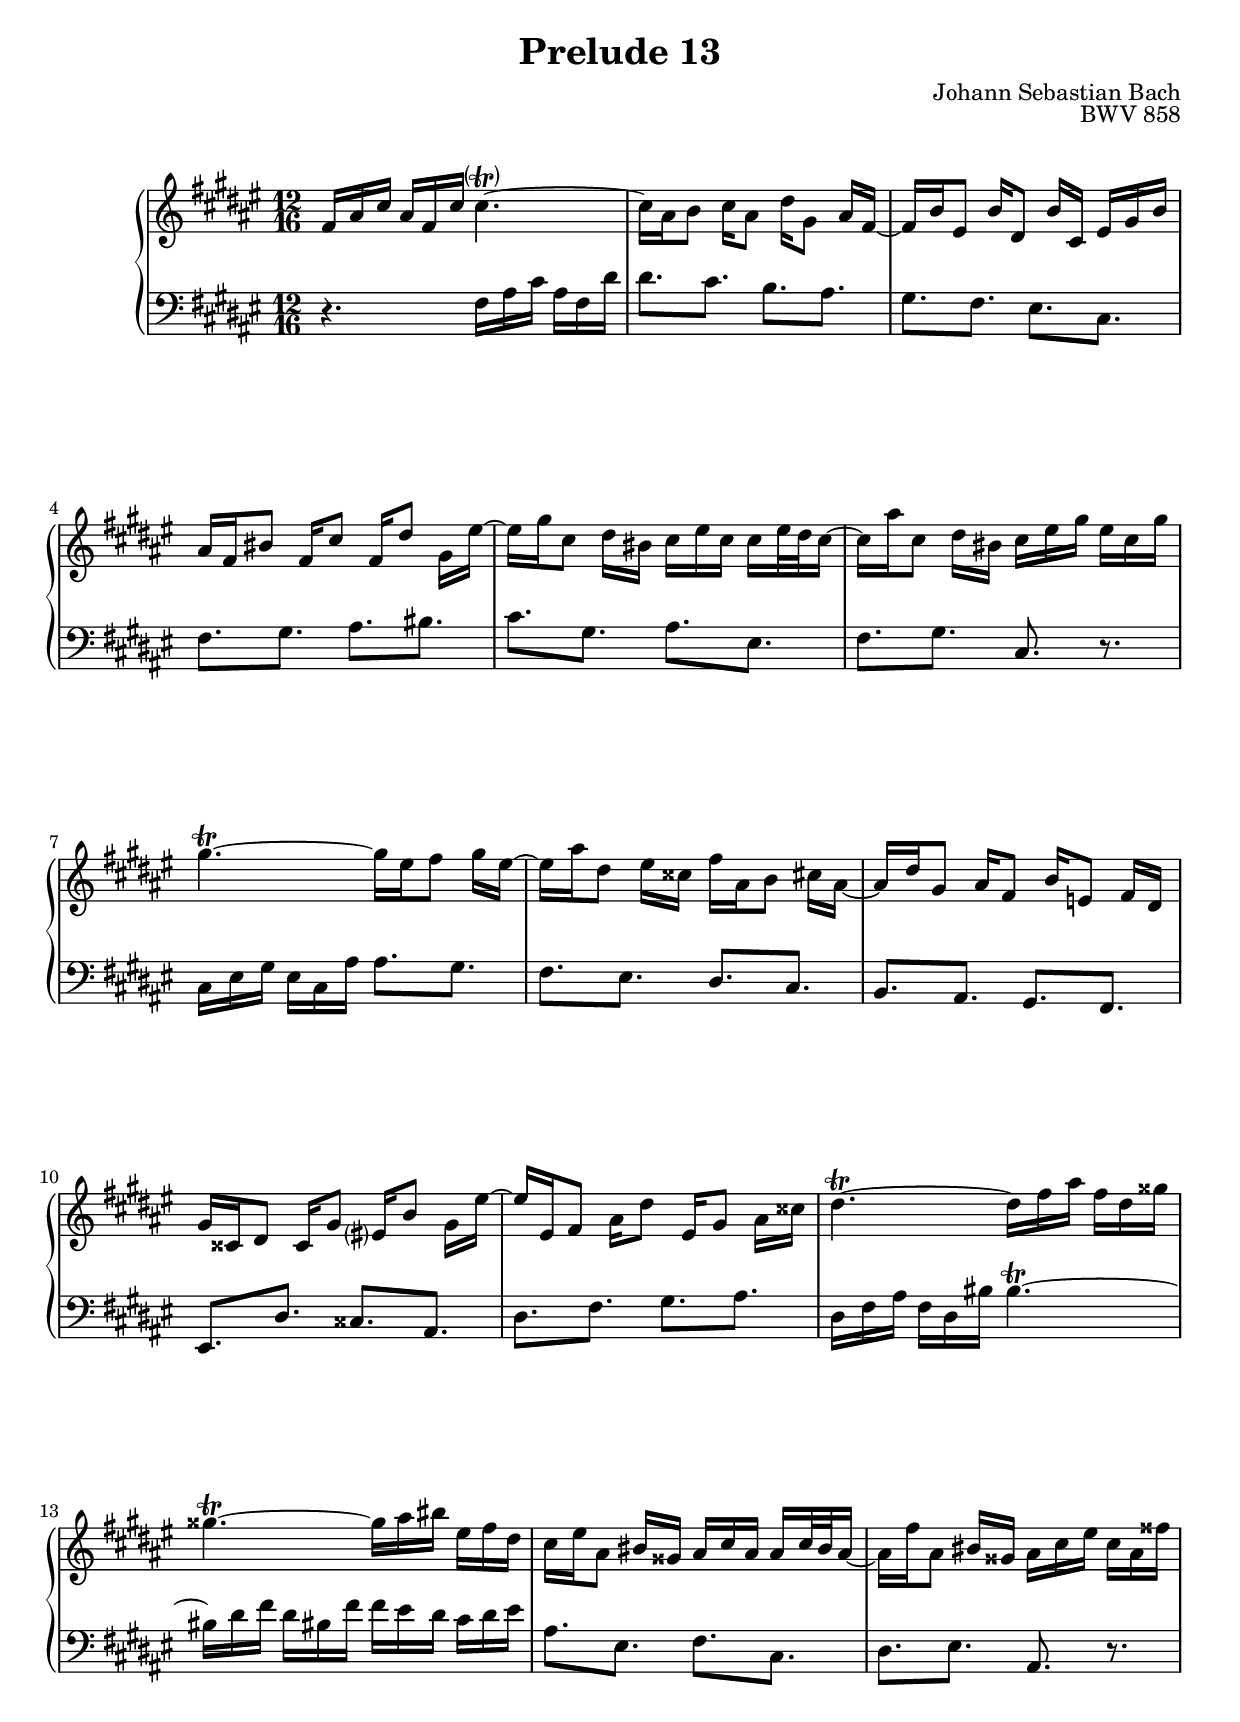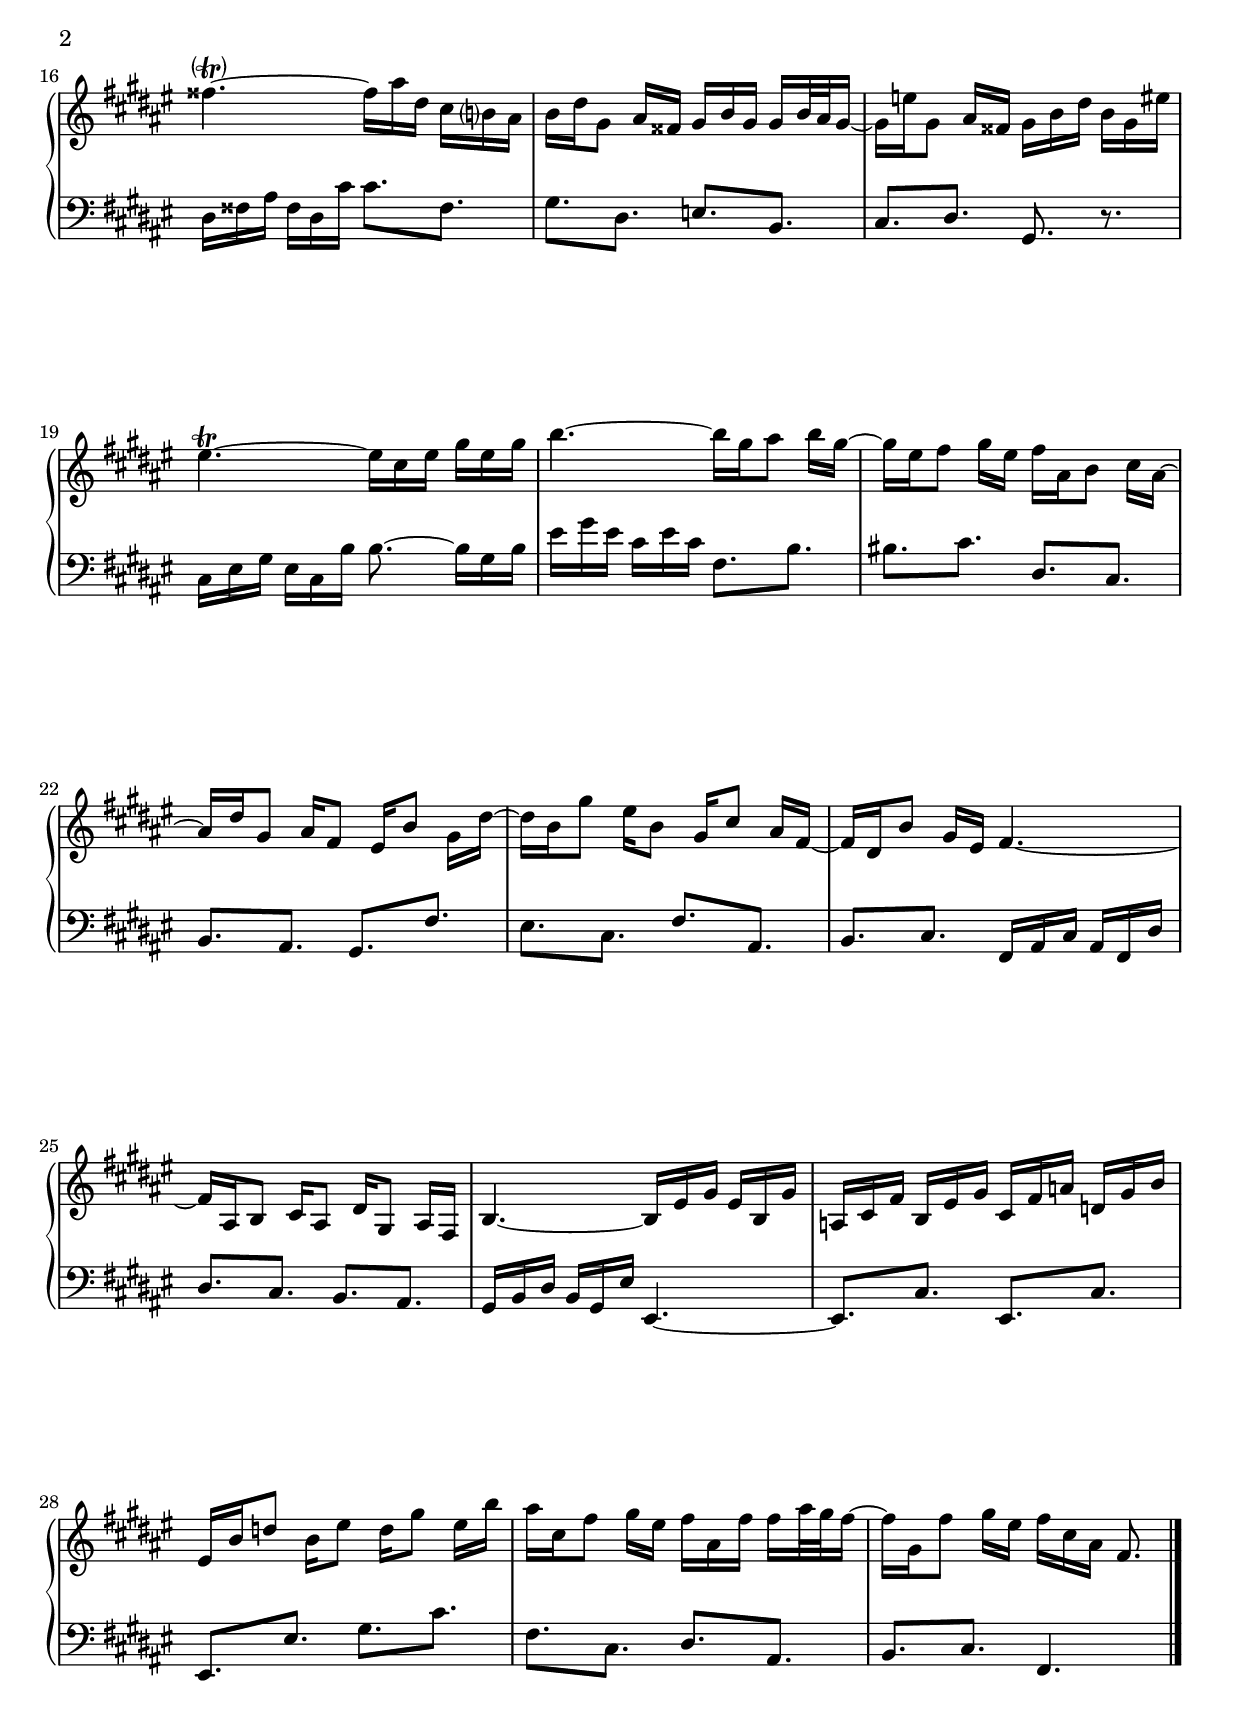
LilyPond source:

% This edition was prepared and typeset by Alex McGuire using the 1866 Breitkopf & Härtel Bach-Gesellschaft Ausgabe as primary source. 
% Reference was made to the Bärenreiter urtext edition, however the final expression is in all cases that of the composer or present editor.
% This edition is in the public domain, and the editor does not claim any rights in the content.


\version "2.22.1"

\header {
  title = "Prelude 13"
  composer = "Johann Sebastian Bach"
  opus = "BWV 858"
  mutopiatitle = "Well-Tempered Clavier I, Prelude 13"
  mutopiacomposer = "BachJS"
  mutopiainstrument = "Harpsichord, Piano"
  date = "1722"
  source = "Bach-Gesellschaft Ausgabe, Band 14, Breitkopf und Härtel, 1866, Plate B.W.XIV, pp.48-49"
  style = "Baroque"
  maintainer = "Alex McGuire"
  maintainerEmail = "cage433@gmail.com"
  version = "2.22.1"
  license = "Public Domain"
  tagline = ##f
}

global = {
  \key fis \major
  \time 12/16
  \accidentalStyle modern-cautionary
}

\paper {
   ragged-bottom = ##f
   ragged-last-bottom = ##f
}
\include "articulate.ly"

upper = \new Voice \relative c' {
   \override ParenthesesItem.font-size = 0
  
  fis16 ais cis 			ais fis cis'  		cis4.\parenthesize\trill~  				    	|
  cis16[ ais b8]  		cis16[ ais8]   		dis16[ gis,8]		ais16[ fis16~]			|
  fis16[ b eis,8]		b'16[ dis,8]    		b'16 cis,       		eis gis b				|
  ais[ fis bis8]			fis16[ cis'8]   		fis,16[ dis'8]  		gis,16[ eis'~]			|
  
  % bar 5
  eis16[ gis cis,8] 		dis16[ bis]     		cis[ eis cis]    	cis eis32 dis cis16~		|
  cis[ ais' cis,8]  		dis16 bis          	cis eis gis   		eis cis gis'				|
  gis4.~\trill			gis16[ eis fis8]    	gis16 eis~									|
  eis[ ais dis,8]		eis16[ cisis] 		fis[ ais, b8]		cis16[ ais~]				|
  
  % bar 9
  ais[ dis gis,8]		ais16[ fis8]			b16[ e,8]			fis16[ dis]				|
  gis[ cisis, dis8]		cisis16[ gis'8]		eis16[ b'8]			gis16[ eis'~]			|
  eis[ eis, fis8]		ais16[ dis8]			eis,16[ gis8] 		ais16[ cisis]			|
  dis4.~\trill								dis16[ fis ais]     	fis[ dis gisis]			|
  
  % bar 13
  gisis4.~\trill								gisis16[ ais bis]	eis,[ fis dis]			|
  cis[ eis ais,8]		bis16[ gisis]		ais[ cis ais] 		ais[ cis32 bis ais16~]	|
  ais[ fis' ais,8]		bis16[ gisis]		ais[ cis eis]		cis[ ais fisis']			|
  fisis4.~\parenthesize\trill				fisis16[ ais dis,]	cis[ b ais]				|
  
  % bar 17
  b[ dis gis,8]			ais16[ fisis]		gis[ b gis]			gis[ b32 ais gis16~]		|
  gis[ e' gis,8]			ais16[ fisis]		gis[ b dis]			b[ gis eis']				|
  eis4.~\trill								eis16[ cis eis]		gis[ eis gis]			|
  b4.~ 										b16[ gis ais8]		b16[ gis~]				|
  
  % bar 21
  gis[ eis fis8]			gis16[ eis]			fis[ ais, b8]		cis16[ ais~]				|
  ais[ dis gis,8]		ais16[ fis8]			eis16[ b'8]			gis16[ dis'~]			|
  dis[ b gis'8]			eis16[ b8]			gis16[ cis8]			ais16[ fis~]				|
  fis[ dis b'8]			gis16[ eis]			fis4.~										|
  
  % bar 25
  fis16[ ais, b8]		cis16[ ais8]			dis16[ gis,8] 		ais16[ fis]				|
  b4.~										b16[ eis gis]		eis[ b gis']				|
  a,[ cis fis]			b,[ eis gis] 		cis,[ fis a]			d,[ 	gis b]				|
  eis,[ b' d8]			b16[ eis8]			d16[	 gis8]			eis16[ b']				|
  
  % bar 29
  ais[ cis, fis8]		gis16[ eis]			fis[ ais, fis']		fis[ ais32 gis fis16~]	|
  fis[ gis, fis'8]		gis16[ eis]			fis[	cis ais]			fis8.					|
  \bar "|."
  
}

lower = \new Voice \relative c {
  
  r4. 		    								fis16 ais cis    	ais fis   dis' 			|
  dis8.[ 				cis]					b[					ais]			  			|
  gis[					fis]					eis[					cis]						|
  fis[					gis]					ais[					bis]						|
  
  % bar 5
  cis[					gis]					ais[					eis]						|
  fis[					gis]					cis,					r						|
  cis16 eis gis			eis cis ais'			ais8.[				gis]						|
  fis [					eis]					dis[ 				cis]						|
  
  % bar 9
  b[						ais]					gis[					fis]						|
  eis[					dis']				cisis[				ais]						|
  dis[					fis]					gis[					ais]						|
  dis,16[ fis ais]		fis[ dis bis']		bis4.~\trill									|
  
  % bar 13
  bis16[ dis fis]		dis[ bis fis']		fis[ eis dis]		cis[ dis eis]			|
  ais,8.[				eis]					fis[					cis]						|
  dis[					eis]					ais,					r						|
  dis16[ fisis ais]		fisis[ dis cis'] 	cis8.[				fisis,]					|
  
  % bar 17
  gis[					dis]					e[					b]						|
  cis[					dis]					gis,					r						|
  cis16[ eis gis]		eis[ cis b'] 		b8.~					b16[ gis b]				|
  eis[ gis eis]			cis[ eis cis]	    fis,8.[				b]						|
  
  % bar 21
  bis[					cis]					dis,[				cis]						|
  b[						ais]					gis[					fis']					|
  eis[					cis]					fis[					ais,]					|
  b[						cis]					fis,16[ ais cis]		ais[ fis dis']			|
  
  % bar 25
  dis8.[					cis]					b[					ais]						|
  gis16[ b dis]			b[ gis eis']			eis,4.~										|
  eis8.[ 				cis']				eis,[				cis']					|
  eis,[					eis']				gis[					cis]						|
  
  % bar 29
  fis,[					cis]					dis[					ais]						|
  b[						cis]					fis,4.										|
  \bar "|."
}

%%%%%%%%%%%%%%%%%%%%%%%%%%%%%%%%%%%%%%%%
% MIDI
\score {
  \articulate
  \new PianoStaff <<
    \new Staff="up" \with {midiInstrument = #"harpsichord"}
    << \global \clef treble \upper    >>
    \new Staff="down" \with {midiInstrument = #"harpsichord"}
    << \global \clef bass   \lower    >>
  >>  
  \midi { \tempo 4=72 }
  
}


%%%%%%%%%%%%%%%%%%%%%%%%%%%%%%%%%%%%%%%%
% Printed score
\score {
  \new PianoStaff << 
    \new Staff="up"    	
    << \global \clef treble 	\upper >>
    \new Staff="down"   
    << \global \clef bass 	\lower >>
  >>
  \layout { }
}

